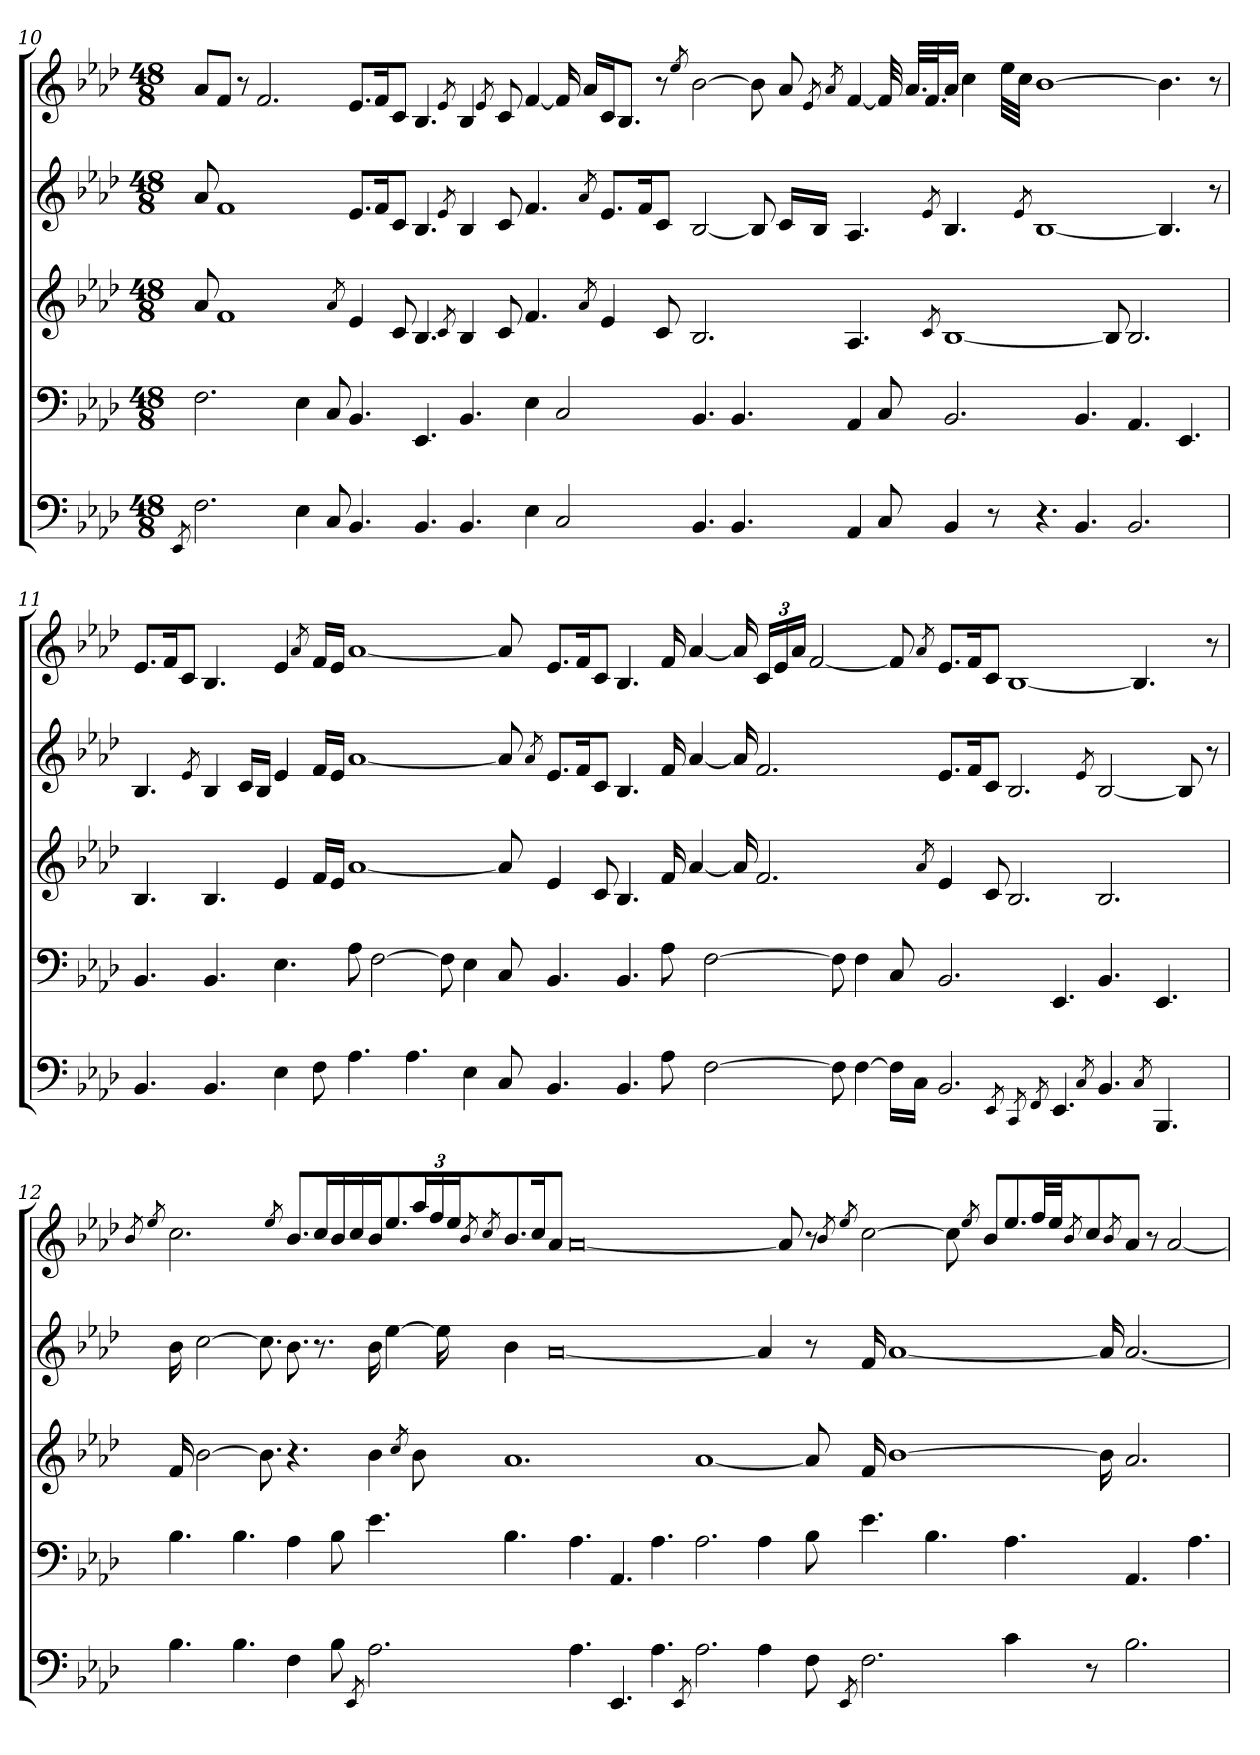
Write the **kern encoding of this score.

**kern	**kern	**kern	**kern	**kern
*part5	*part4	*part3	*part2	*part1
*staff5	*staff4	*staff3	*staff2	*staff1
*clefF4	*clefF4	*clefG2	*clefG2	*clefG2
*k[b-e-a-d-]	*k[b-e-a-d-]	*k[b-e-a-d-]	*k[b-e-a-d-]	*k[b-e-a-d-]
*M48/8	*M48/8	*M48/8	*M48/8	*M48/8
=10	=10	=10	=10	=10
8qEE-	.	.	.	.
2.F	2.F	8a-	8a-	8a-/L
.	.	1f	1f	8f/J
.	.	.	.	8r
.	.	.	.	2.f
4E-	4E-	.	.	.
8C	8C	.	.	.
.	.	8qa-	.	.
4.BB-	4.BB-	4e-	8.e-/L	8.e-/L
.	.	.	16f/K	16f/K
.	.	8c	8c/J	8c/J
4.BB-	4.EE-	4.B-	4.B-	4.B-
.	.	8qc	8qe-	8qe-
4.BB-	4.BB-	4B-	4B-	4B-
.	.	.	.	8qe-
.	.	8c	8c	8c
4E-	4E-	4.f	4.f	[4f
2C	2C	.	.	16f]
.	.	.	.	16a-/LL
.	.	8qa-	8qa-	.
.	.	4e-	8.e-/L	16c/J
.	.	.	.	8.B-/J
.	.	.	16f/K	.
.	.	8c	8c/J	8r
.	.	.	.	8qee-
4.BB-	4.BB-	2.B-	[2B-	[2b-
4.BB-	4.BB-	.	.	.
.	.	.	8B-]	8b-]
.	.	.	16c/LL	8a-
.	.	.	16B-/JJ	.
.	.	.	.	8qe-
.	.	.	.	8qa-
4AA-	4AA-	4.A-	4.A-	[4f
8C	8C	.	.	32f]
.	.	.	.	32.a-/LLL
.	.	.	.	32.f/J
.	.	8qc	8qe-	.
4BB-	2.BB-	[1B-	4.B-	16a-/JJ
.	.	.	.	4cc
8r	.	.	.	.
.	.	.	.	32ee-\LLL
.	.	.	.	32cc\JJJ
.	.	.	8qe-	.
4.r	.	.	[1B-	[1b-
4.BB-	4.BB-	.	.	.
.	.	8B-]	.	.
2.BB-	4.AA-	2.B-	.	.
.	.	.	4.B-]	4.b-]
.	4.EE-	.	.	.
.	.	.	8r	8r
=11	=11	=11	=11	=11
4.BB-	4.BB-	4.B-	4.B-	8.e-/L
.	.	.	.	16f/K
.	.	.	.	8c/J
.	.	.	8qe-	.
4.BB-	4.BB-	4.B-	4B-	4.B-
.	.	.	16c/LL	.
.	.	.	16B-/JJ	.
4E-	4.E-	4e-	4e-	4e-
.	.	.	.	8qa-
8F	.	16f/LL	16f/LL	16f/LL
.	.	16e-/JJ	16e-/JJ	16e-/JJ
4.A-	8A-	[1a-	[1a-	[1a-
.	[2F	.	.	.
4.A-	.	.	.	.
.	8F]	.	.	.
4E-	4E-	.	.	.
8C	8C	8a-]	8a-]	8a-]
.	.	.	8qa-	.
4.BB-	4.BB-	4e-	8.e-/L	8.e-/L
.	.	.	16f/K	16f/K
.	.	8c	8c/J	8c/J
4.BB-	4.BB-	4.B-	4.B-	4.B-
8A-	8A-	16f	16f	16f
.	.	[4a-	[4a-	[4a-
[2F	[2F	.	.	.
.	.	16a-]	16a-]	16a-]
.	.	2.f	2.f	24c/LL
.	.	.	.	24e-/
.	.	.	.	24a-/JJ
.	.	.	.	[2f
8F]	8F]	.	.	.
[4F	4F	.	.	.
16F\LL]	8C	.	.	8f]
16C\JJ	.	.	.	.
.	.	8qa-	.	8qa-
2.BB-	2.BB-	4e-	8.e-/L	8.e-/L
.	.	.	16f/K	16f/K
.	.	8c	8c/J	8c/J
.	.	2.B-	2.B-	[1B-
8qEE-	.	.	.	.
8qCC	.	.	.	.
8qFF	.	.	.	.
4.EE-	4.EE-	.	.	.
8qC	.	.	8qe-	.
4.BB-	4.BB-	2.B-	[2B-	.
.	.	.	.	4.B-]
8qC	.	.	.	.
4.BBB-	4.EE-	.	.	.
.	.	.	8B-]	.
.	.	.	8r	8r
=12	=12	=12	=12	=12
.	.	.	.	8qb-
.	.	.	.	8qee-
4.B-	4.B-	16f	16b-	2.cc
.	.	[2b-	[2cc	.
4.B-	4.B-	.	.	.
.	.	8.b-]	8.cc]	.
.	.	.	.	8qee-
4F	4A-	4.r	8.b-	8.b-/L
.	.	.	8.r	16cc/L
8B-	8B-	.	.	16b-/
.	.	.	.	16cc/
8qEE-	.	.	.	.
2.A-	4.e-	4b-	16b-	16b-/J
.	.	.	[4ee-	8.ee-/
.	.	8qcc	.	.
.	.	8b-	.	24aa-/L
.	.	.	.	24ff/
.	.	.	16ee-]	.
.	.	.	.	24ee-/J
.	.	.	.	8qb-/
.	.	.	.	8qcc/
.	4.B-	1.a-	4b-	8.b-/
.	.	.	.	16cc/K
.	.	.	[0a-	8a-/J
4.A-	4.A-	.	.	[0a-
4.EE-	4.AA-	.	.	.
4.A-	4.A-	.	.	.
8qEE-	.	.	.	.
2.A-	2.A-	[1a-	.	.
4A-	4A-	.	4a-]	.
.	.	.	.	8a-]
8F	8B-	8a-]	8r	8r
.	.	.	.	8qb-
8qEE-	.	.	.	8qee-
2.F	4.e-	16f	16f	[2cc
.	.	[1b-	[1a-	.
.	4.B-	.	.	.
.	.	.	.	8cc]
.	.	.	.	8qee-
.	.	.	.	8b-/L
4c	4.A-	.	.	8.ee-/
.	.	.	.	32ff/LL
.	.	.	.	32ee-/JJ
.	.	.	.	8qb-/
8r	.	.	.	8cc/
.	.	16b-]	16a-]	.
.	.	.	.	8qb-/
2.B-	4.AA-	2.a-	[2.a-	8a-/J
.	.	.	.	8r
.	.	.	.	[2a-
.	4.A-	.	.	.
=	=	=	=	=
*-	*-	*-	*-	*-
